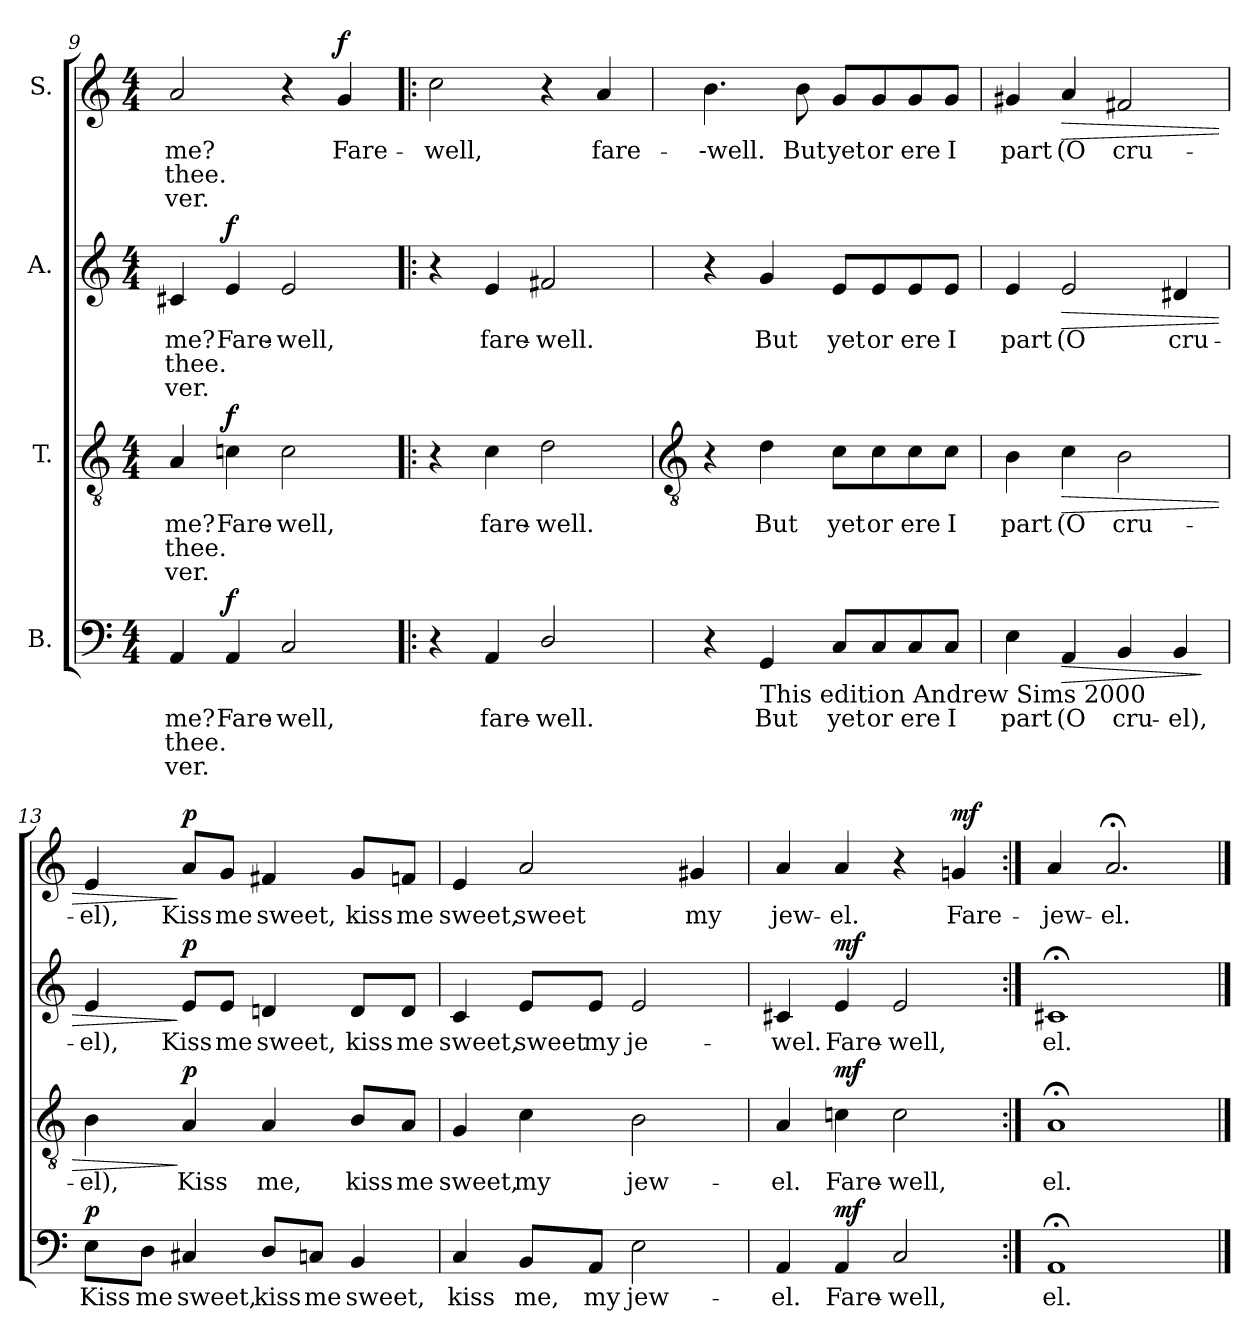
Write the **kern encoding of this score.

**kern	**text	**text	**text	**dynam	**kern	**text	**text	**text	**dynam	**kern	**text	**text	**text	**dynam	**kern	**text	**text	**text	**dynam
*part4	*part4	*part4	*part4	*part4	*part3	*part3	*part3	*part3	*part3	*part2	*part2	*part2	*part2	*part2	*part1	*part1	*part1	*part1	*part1
*staff4	*staff4	*staff4	*staff4	*staff4	*staff3	*staff3	*staff3	*staff3	*staff3	*staff2	*staff2	*staff2	*staff2	*staff2	*staff1	*staff1	*staff1	*staff1	*staff1
*I"B.	*	*	*	*	*I"T.	*	*	*	*	*I"A.	*	*	*	*	*I"S.	*	*	*	*
*clefF4	*	*	*	*	*clefGv2	*	*	*	*	*clefG2	*	*	*	*	*clefG2	*	*	*	*
*k[]	*	*	*	*	*k[]	*	*	*	*	*k[]	*	*	*	*	*k[]	*	*	*	*
*C:	*	*	*	*	*C:	*	*	*	*	*C:	*	*	*	*	*C:	*	*	*	*
*M4/4	*	*	*	*	*M4/4	*	*	*	*	*M4/4	*	*	*	*	*M4/4	*	*	*	*
=9	=9	=9	=9	=9	=9	=9	=9	=9	=9	=9	=9	=9	=9	=9	=9	=9	=9	=9	=9
!	!LO:LY:b	!LO:LY:b	!LO:LY:b	!	!	!LO:LY:b	!LO:LY:b	!LO:LY:b	!	!	!LO:LY:b	!LO:LY:b	!LO:LY:b	!	!	!LO:LY:b	!LO:LY:b	!LO:LY:b	!
4AA	me?	thee.	-ver.	.	4A	me?	thee.	-ver.	.	4c#X	me?	thee.	-ver.	.	2a	me?	thee.	-ver.	.
!	!LO:LY:b	!	!	!LO:DY:a	!	!LO:LY:b	!	!	!LO:DY:a	!	!LO:LY:b	!	!	!LO:DY:a	!	!	!	!	!
4AA	Fare-	.	.	f	4cn	Fare-	.	.	f	4e	Fare-	.	.	f	.	.	.	.	.
!	!LO:LY:b	!	!	!	!	!LO:LY:b	!	!	!	!	!LO:LY:b	!	!	!	!	!	!	!	!
2C	-well,	.	.	.	2c	-well,	.	.	.	2e	-well,	.	.	.	4r	.	.	.	.
!	!	!	!	!	!	!	!	!	!	!	!	!	!	!	!	!LO:LY:b	!	!	!LO:DY:a
.	.	.	.	.	.	.	.	.	.	.	.	.	.	.	4g	Fare-	.	.	f
=10!|:	=10!|:	=10!|:	=10!|:	=10!|:	=10!|:	=10!|:	=10!|:	=10!|:	=10!|:	=10!|:	=10!|:	=10!|:	=10!|:	=10!|:	=10!|:	=10!|:	=10!|:	=10!|:	=10!|:
!	!	!	!	!	!	!	!	!	!	!	!	!	!	!	!	!LO:LY:b	!	!	!
4r	.	.	.	.	4r	.	.	.	.	4r	.	.	.	.	2cc	-well,	.	.	.
!	!LO:LY:b	!	!	!	!	!LO:LY:b	!	!	!	!	!LO:LY:b	!	!	!	!	!	!	!	!
4AA	fare-	.	.	.	4c	fare-	.	.	.	4e	fare-	.	.	.	.	.	.	.	.
!	!LO:LY:b	!	!	!	!	!LO:LY:b	!	!	!	!	!LO:LY:b	!	!	!	!	!	!	!	!
2D/	-well.	.	.	.	2d	-well.	.	.	.	2f#X	-well.	.	.	.	4r	.	.	.	.
!	!	!	!	!	!	!	!	!	!	!	!	!	!	!	!	!LO:LY:b	!	!	!
.	.	.	.	.	.	.	.	.	.	.	.	.	.	.	4a	fare-	.	.	.
!!LO:LB:g=z
=11	=11	=11	=11	=11	=11	=11	=11	=11	=11	=11	=11	=11	=11	=11	=11	=11	=11	=11	=11
*	*	*	*	*	*clefGv2	*	*	*	*	*	*	*	*	*	*	*	*	*	*
!	!	!	!	!	!	!	!	!	!	!	!	!	!	!	!	!LO:LY:b	!	!	!
4r	.	.	.	.	4r	.	.	.	.	4r	.	.	.	.	4.b	--well.	.	.	.
!LO:TX:b:t=This edition  Andrew Sims 2000	!	!	!	!	!	!	!	!	!	!	!	!	!	!	!	!	!	!	!
!	!LO:LY:b	!	!	!	!	!LO:LY:b	!	!	!	!	!LO:LY:b	!	!	!	!	!	!	!	!
4GG	But	.	.	.	4d	But	.	.	.	4g	But	.	.	.	.	.	.	.	.
!	!	!	!	!	!	!	!	!	!	!	!	!	!	!	!	!LO:LY:b	!	!	!
.	.	.	.	.	.	.	.	.	.	.	.	.	.	.	8b	But	.	.	.
!	!LO:LY:b	!	!	!	!	!LO:LY:b	!	!	!	!	!LO:LY:b	!	!	!	!	!LO:LY:b	!	!	!
8CL	yet	.	.	.	8cL	yet	.	.	.	8eL	yet	.	.	.	8gL	yet	.	.	.
!	!LO:LY:b	!	!	!	!	!LO:LY:b	!	!	!	!	!LO:LY:b	!	!	!	!	!LO:LY:b	!	!	!
8C	or	.	.	.	8c	or	.	.	.	8e	or	.	.	.	8g	or	.	.	.
!	!LO:LY:b	!	!	!	!	!LO:LY:b	!	!	!	!	!LO:LY:b	!	!	!	!	!LO:LY:b	!	!	!
8C	ere	.	.	.	8c	ere	.	.	.	8e	ere	.	.	.	8g	ere	.	.	.
!	!LO:LY:b	!	!	!	!	!LO:LY:b	!	!	!	!	!LO:LY:b	!	!	!	!	!LO:LY:b	!	!	!
8CJ	I	.	.	.	8cJ	I	.	.	.	8eJ	I	.	.	.	8gJ	I	.	.	.
=12	=12	=12	=12	=12	=12	=12	=12	=12	=12	=12	=12	=12	=12	=12	=12	=12	=12	=12	=12
!	!LO:LY:b	!	!	!	!	!LO:LY:b	!	!	!	!	!LO:LY:b	!	!	!	!	!LO:LY:b	!	!	!
4E	part	.	.	.	4B	part	.	.	.	4e	part	.	.	.	4g#X	part	.	.	.
!	!LO:LY:b	!	!	!LO:HP:b	!	!LO:LY:b	!	!	!LO:HP:b	!	!LO:LY:b	!	!	!LO:HP:b	!	!LO:LY:b	!	!	!LO:HP:b
4AA	(O	.	.	>	4c	(O	.	.	>	2e	(O	.	.	>	4a	(O	.	.	>
!	!LO:LY:b	!	!	!	!	!LO:LY:b	!	!	!	!	!	!	!	!	!	!LO:LY:b	!	!	!
4BB	cru-	.	.	.	2B	cru-	.	.	.	.	.	.	.	.	2f#X	cru-	.	.	.
!	!LO:LY:b	!	!	!	!	!	!	!	!	!	!LO:LY:b	!	!	!	!	!	!	!	!
4BB	-el),	.	.	.	.	.	.	.	.	4d#X	cru-	.	.	.	.	.	.	.	.
.	.	.	.	]	.	.	.	.	.	.	.	.	.	.	.	.	.	.	.
=13	=13	=13	=13	=13	=13	=13	=13	=13	=13	=13	=13	=13	=13	=13	=13	=13	=13	=13	=13
!	!LO:LY:b	!	!	!LO:DY:a	!	!LO:LY:b	!	!	!	!	!LO:LY:b	!	!	!	!	!LO:LY:b	!	!	!
8EL	Kiss	.	.	p	4B	-el),	.	.	.	4e	-el),	.	.	.	4e	-el),	.	.	.
!	!LO:LY:b	!	!	!	!	!	!	!	!	!	!	!	!	!	!	!	!	!	!
8DJ	me	.	.	.	.	.	.	.	.	.	.	.	.	.	.	.	.	.	.
!	!LO:LY:b	!	!	!	!	!LO:LY:b	!	!	!LO:DY:n=1:a	!	!LO:LY:b	!	!	!LO:DY:n=1:a	!	!LO:LY:b	!	!	!LO:DY:n=1:a
4C#X	sweet,	.	.	.	4A	Kiss	.	.	] p	8eL	Kiss	.	.	] p	8aL	Kiss	.	.	] p
!	!	!	!	!	!	!	!	!	!	!	!LO:LY:b	!	!	!	!	!LO:LY:b	!	!	!
.	.	.	.	.	.	.	.	.	.	8eJ	me	.	.	.	8gJ	me	.	.	.
!	!LO:LY:b	!	!	!	!	!LO:LY:b	!	!	!	!	!LO:LY:b	!	!	!	!	!LO:LY:b	!	!	!
8DL	kiss	.	.	.	4A	me,	.	.	.	4dn	sweet,	.	.	.	4f#X	sweet,	.	.	.
!	!LO:LY:b	!	!	!	!	!	!	!	!	!	!	!	!	!	!	!	!	!	!
8CnJ	me	.	.	.	.	.	.	.	.	.	.	.	.	.	.	.	.	.	.
!	!LO:LY:b	!	!	!	!	!LO:LY:b	!	!	!	!	!LO:LY:b	!	!	!	!	!LO:LY:b	!	!	!
4BB	sweet,	.	.	.	8BL	kiss	.	.	.	8dL	kiss	.	.	.	8gL	kiss	.	.	.
!	!	!	!	!	!	!LO:LY:b	!	!	!	!	!LO:LY:b	!	!	!	!	!LO:LY:b	!	!	!
.	.	.	.	.	8AJ	me	.	.	.	8dJ	me	.	.	.	8fnJ	me	.	.	.
=14	=14	=14	=14	=14	=14	=14	=14	=14	=14	=14	=14	=14	=14	=14	=14	=14	=14	=14	=14
!	!LO:LY:b	!	!	!	!	!LO:LY:b	!	!	!	!	!LO:LY:b	!	!	!	!	!LO:LY:b	!	!	!
4C	kiss	.	.	.	4G	sweet,	.	.	.	4c	sweet,	.	.	.	4e	sweet,	.	.	.
!	!LO:LY:b	!	!	!	!	!LO:LY:b	!	!	!	!	!LO:LY:b	!	!	!	!	!LO:LY:b	!	!	!
8BBL	me,	.	.	.	4c	my	.	.	.	8eL	sweet	.	.	.	2a	sweet	.	.	.
!	!LO:LY:b	!	!	!	!	!	!	!	!	!	!LO:LY:b	!	!	!	!	!	!	!	!
8AAJ	my	.	.	.	.	.	.	.	.	8eJ	my	.	.	.	.	.	.	.	.
!	!LO:LY:b	!	!	!	!	!LO:LY:b	!	!	!	!	!LO:LY:b	!	!	!	!	!	!	!	!
2E	jew-	.	.	.	2B	jew-	.	.	.	2e	je-	.	.	.	.	.	.	.	.
!	!	!	!	!	!	!	!	!	!	!	!	!	!	!	!	!LO:LY:b	!	!	!
.	.	.	.	.	.	.	.	.	.	.	.	.	.	.	4g#X	my	.	.	.
=15	=15	=15	=15	=15	=15	=15	=15	=15	=15	=15	=15	=15	=15	=15	=15	=15	=15	=15	=15
!	!LO:LY:b	!	!	!	!	!LO:LY:b	!	!	!	!	!LO:LY:b	!	!	!	!	!LO:LY:b	!	!	!
4AA	-el.	.	.	.	4A	-el.	.	.	.	4c#X	-wel.	.	.	.	4a	jew-	.	.	.
!	!LO:LY:b	!	!	!LO:DY:a	!	!LO:LY:b	!	!	!LO:DY:a	!	!LO:LY:b	!	!	!LO:DY:a	!	!LO:LY:b	!	!	!
4AA	Fare-	.	.	mf	4cn	Fare-	.	.	mf	4e	Fare-	.	.	mf	4a	-el.	.	.	.
!	!LO:LY:b	!	!	!	!	!LO:LY:b	!	!	!	!	!LO:LY:b	!	!	!	!	!	!	!	!
2C	-well,	.	.	.	2c	-well,	.	.	.	2e	-well,	.	.	.	4r	.	.	.	.
!	!	!	!	!	!	!	!	!	!	!	!	!	!	!	!	!LO:LY:b	!	!	!LO:DY:a
.	.	.	.	.	.	.	.	.	.	.	.	.	.	.	4gn	Fare-	.	.	mf
=16:|!	=16:|!	=16:|!	=16:|!	=16:|!	=16:|!	=16:|!	=16:|!	=16:|!	=16:|!	=16:|!	=16:|!	=16:|!	=16:|!	=16:|!	=16:|!	=16:|!	=16:|!	=16:|!	=16:|!
!	!LO:LY:b	!	!	!	!	!LO:LY:b	!	!	!	!	!LO:LY:b	!	!	!	!	!LO:LY:b	!	!	!
1AA;<	-el.	.	.	.	1A;<	-el.	.	.	.	1c#X;<	-el.	.	.	.	4a	jew-	.	.	.
!	!	!	!	!	!	!	!	!	!	!	!	!	!	!	!	!LO:LY:b	!	!	!
.	.	.	.	.	.	.	.	.	.	.	.	.	.	.	2.a;<	-el.	.	.	.
==	==	==	==	==	==	==	==	==	==	==	==	==	==	==	==	==	==	==	==
*-	*-	*-	*-	*-	*-	*-	*-	*-	*-	*-	*-	*-	*-	*-	*-	*-	*-	*-	*-
